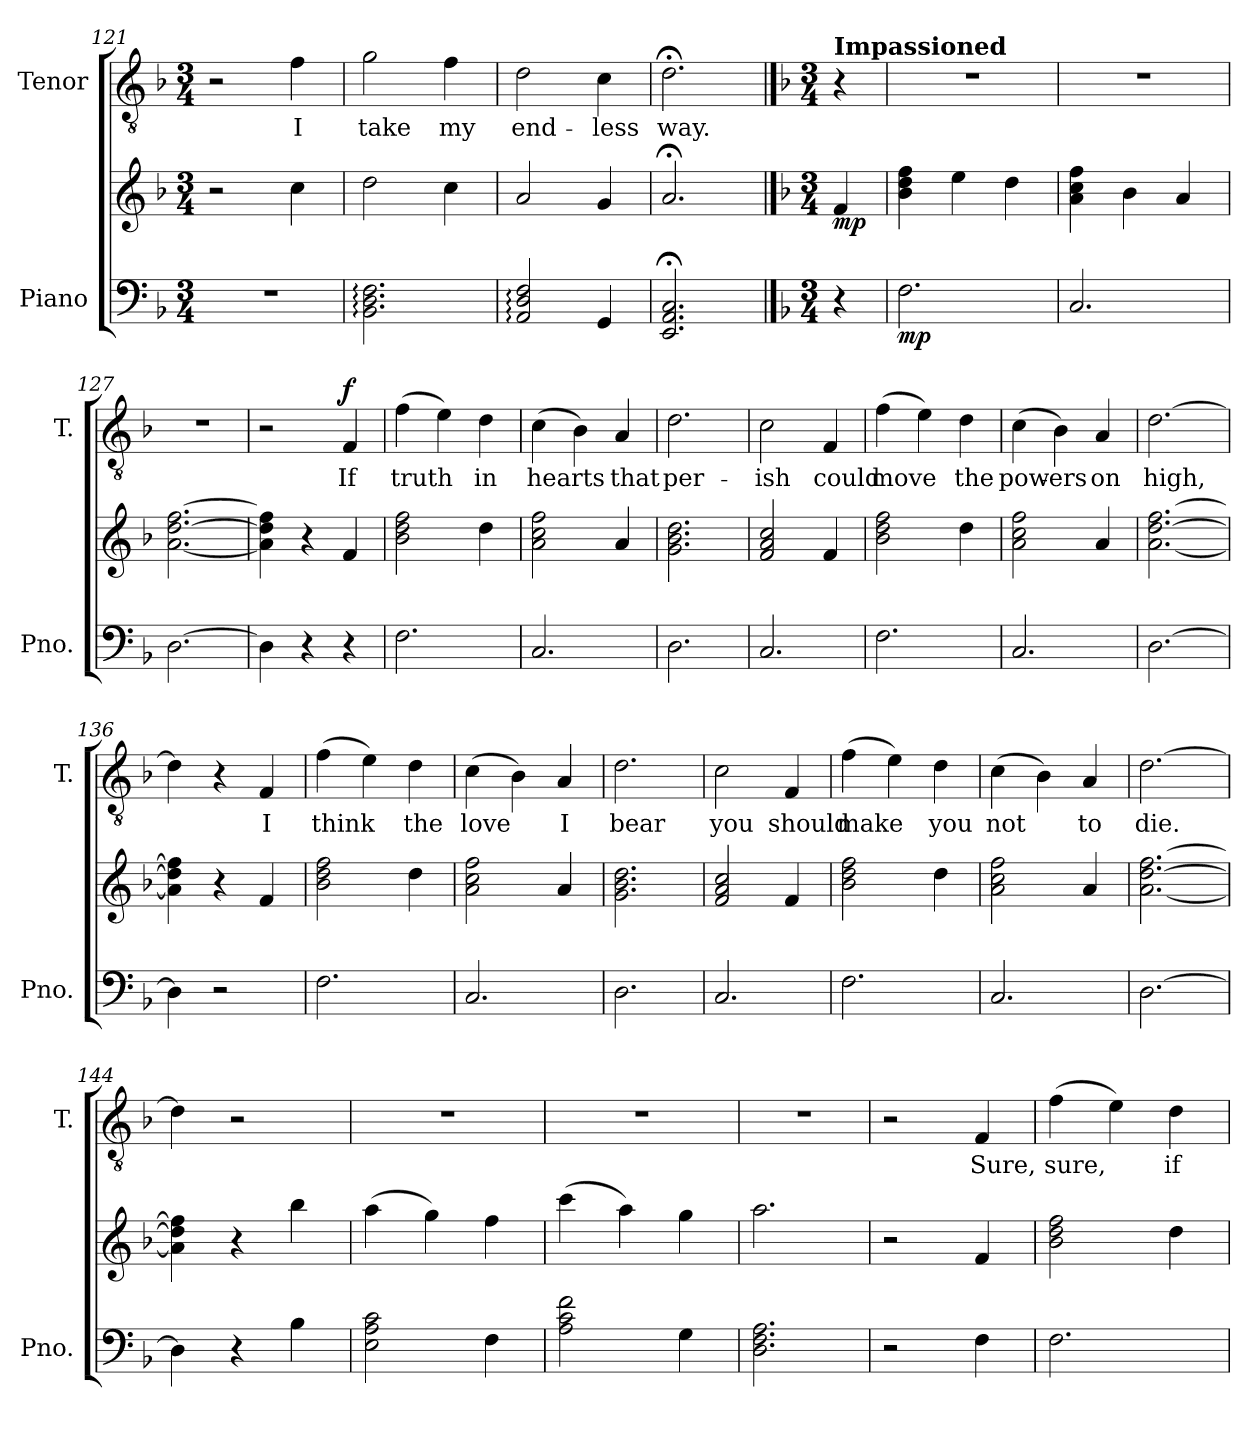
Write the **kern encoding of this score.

**kern	**kern	**dynam	**kern	**text	**dynam
*part2	*part2	*part2	*part1	*part1	*part1
*staff3	*staff2	*staff2/3	*staff1	*staff1	*staff1
*I"Piano	*	*	*I"Tenor	*	*
*I'Pno.	*	*	*I'T.	*	*
*clefF4	*clefG2	*	*clefGv2	*	*
*k[b-]	*k[b-]	*	*k[b-]	*	*
*M3/4	*M3/4	*	*M3/4	*	*
=121	=121	=121	=121	=121	=121
2.r	2r	.	2r	.	.
!	!	!	!	!LO:LY:b	!
.	4cc\	.	4f\	I	.
=122	=122	=122	=122	=122	=122
!	!	!	!	!LO:LY:b	!
2.BB-\: 2.D\: 2.F\:	2dd\	.	2g\	take	.
!	!	!	!	!LO:LY:b	!
.	4cc\	.	4f\	my	.
=123	=123	=123	=123	=123	=123
!	!	!	!	!LO:LY:b	!
2AA/: 2D/: 2F/:	2a/	.	2d\	end-	.
!	!	!	!	!LO:LY:b	!
4GG/	4g/	.	4c\	-less	.
=124	=124	=124	=124	=124	=124
!	!	!	!	!LO:LY:b	!
2.EE/;< 2.AA/;< 2.C/;<	2.a;</	.	2.d;<\	way.	.
!!LO:PB:g=z
==124X1	==124X1	==124X1	==124X1	==124X1	==124X1
*k[b-]	*k[b-]	*	*k[b-]	*	*
*M3/4	*M3/4	*	*M3/4	*	*
*	*	*	*MM120	*	*
!	!	!	!LO:TX:a:B:t=Impassioned	!	!
!	!	!LO:DY:b	!	!	!
4r	4f/	mp	4r	.	.
=125	=125	=125	=125	=125	=125
!	!	!LO:DY:b=2	!	!	!
2.F\	4b-\ 4dd\ 4ff\	mp	2.r	.	.
.	4ee\	.	.	.	.
.	4dd\	.	.	.	.
=126	=126	=126	=126	=126	=126
2.C/	4a\ 4cc\ 4ff\	.	2.r	.	.
.	4b-\	.	.	.	.
.	4a/	.	.	.	.
=127	=127	=127	=127	=127	=127
[2.D\	[2.a\ [2.dd\ [2.ff\	.	2.r	.	.
=128	=128	=128	=128	=128	=128
4D\]	4a\] 4dd\] 4ff\]	.	2r	.	.
4r	4r	.	.	.	.
!	!	!	!	!LO:LY:b	!LO:DY:a
4r	4f/	.	4F/	If	f
=129	=129	=129	=129	=129	=129
!	!	!	!	!LO:LY:b	!
2.F\	2b-\ 2dd\ 2ff\	.	(>4f\	truth	.
.	.	.	4e\)	.	.
!	!	!	!	!LO:LY:b	!
.	4dd\	.	4d\	in	.
=130	=130	=130	=130	=130	=130
!	!	!	!	!LO:LY:b	!
2.C/	2a\ 2cc\ 2ff\	.	(>4c\	hearts	.
.	.	.	4B-\)	.	.
!	!	!	!	!LO:LY:b	!
.	4a/	.	4A/	that	.
=131	=131	=131	=131	=131	=131
!	!	!	!	!LO:LY:b	!
2.D\	2.g\ 2.b-\ 2.dd\	.	2.d\	per-	.
=132	=132	=132	=132	=132	=132
!	!	!	!	!LO:LY:b	!
2.C/	2f/ 2a/ 2cc/	.	2c\	-ish	.
!	!	!	!	!LO:LY:b	!
.	4f/	.	4F/	could	.
!!LO:LB:g=z
=133	=133	=133	=133	=133	=133
!	!	!	!	!LO:LY:b	!
2.F\	2b-\ 2dd\ 2ff\	.	(>4f\	move	.
.	.	.	4e\)	.	.
!	!	!	!	!LO:LY:b	!
.	4dd\	.	4d\	the	.
=134	=134	=134	=134	=134	=134
!	!	!	!	!LO:LY:b	!
2.C/	2a\ 2cc\ 2ff\	.	(>4c\	pow-	.
!	!	!	!	!LO:LY:b	!
.	.	.	4B-\)	-ers	.
!	!	!	!	!LO:LY:b	!
.	4a/	.	4A/	on	.
=135	=135	=135	=135	=135	=135
!	!	!	!	!LO:LY:b	!
[2.D\	[2.a\ [2.dd\ [2.ff\	.	[2.d\	high,	.
=136	=136	=136	=136	=136	=136
4D\]	4a\] 4dd\] 4ff\]	.	4d\]	.	.
2r	4r	.	4r	.	.
!	!	!	!	!LO:LY:b	!
.	4f/	.	4F/	I	.
=137	=137	=137	=137	=137	=137
!	!	!	!	!LO:LY:b	!
2.F\	2b-\ 2dd\ 2ff\	.	(>4f\	think	.
.	.	.	4e\)	.	.
!	!	!	!	!LO:LY:b	!
.	4dd\	.	4d\	the	.
=138	=138	=138	=138	=138	=138
!	!	!	!	!LO:LY:b	!
2.C/	2a\ 2cc\ 2ff\	.	(>4c\	love	.
.	.	.	4B-\)	.	.
!	!	!	!	!LO:LY:b	!
.	4a/	.	4A/	I	.
=139	=139	=139	=139	=139	=139
!	!	!	!	!LO:LY:b	!
2.D\	2.g\ 2.b-\ 2.dd\	.	2.d\	bear	.
=140	=140	=140	=140	=140	=140
!	!	!	!	!LO:LY:b	!
2.C/	2f/ 2a/ 2cc/	.	2c\	you	.
!	!	!	!	!LO:LY:b	!
.	4f/	.	4F/	should	.
!!LO:LB:g=z
=141	=141	=141	=141	=141	=141
!	!	!	!	!LO:LY:b	!
2.F\	2b-\ 2dd\ 2ff\	.	(>4f\	make	.
.	.	.	4e\)	.	.
!	!	!	!	!LO:LY:b	!
.	4dd\	.	4d\	you	.
=142	=142	=142	=142	=142	=142
!	!	!	!	!LO:LY:b	!
2.C/	2a\ 2cc\ 2ff\	.	(>4c\	not	.
.	.	.	4B-\)	.	.
!	!	!	!	!LO:LY:b	!
.	4a/	.	4A/	to	.
=143	=143	=143	=143	=143	=143
!	!	!	!	!LO:LY:b	!
[2.D\	[2.a\ [2.dd\ [2.ff\	.	[2.d\	die.	.
=144	=144	=144	=144	=144	=144
4D\]	4a\] 4dd\] 4ff\]	.	4d\]	.	.
4r	4r	.	2r	.	.
!	!	!LO:DY:b=2	!	!	!
!	!	!LO:DY:n=1:b	!	!	!
4B-\	4bb-\	mf mf	.	.	.
=145	=145	=145	=145	=145	=145
2E\ 2A\ 2c\	(>4aa\	.	2.r	.	.
.	4gg\)	.	.	.	.
4F\	4ff\	.	.	.	.
=146	=146	=146	=146	=146	=146
2A\ 2c\ 2f\	(>4ccc\	.	2.r	.	.
.	4aa\)	.	.	.	.
4G\	4gg\	.	.	.	.
=147	=147	=147	=147	=147	=147
2.D\ 2.F\ 2.A\	2.aa\	.	2.r	.	.
=148	=148	=148	=148	=148	=148
2r	2r	.	2r	.	.
!	!	!LO:DY:b=2	!	!LO:LY:b	!
!	!	!LO:DY:n=1:b	!	!	!
4F\	4f/	mp mp	4F/	Sure,	.
=149	=149	=149	=149	=149	=149
!	!	!	!	!LO:LY:b	!
2.F\	2b-\ 2dd\ 2ff\	.	(>4f\	sure,	.
.	.	.	4e\)	.	.
!	!	!	!	!LO:LY:b	!
.	4dd\	.	4d\	if	.
=	=	=	=	=	=
*-	*-	*-	*-	*-	*-
